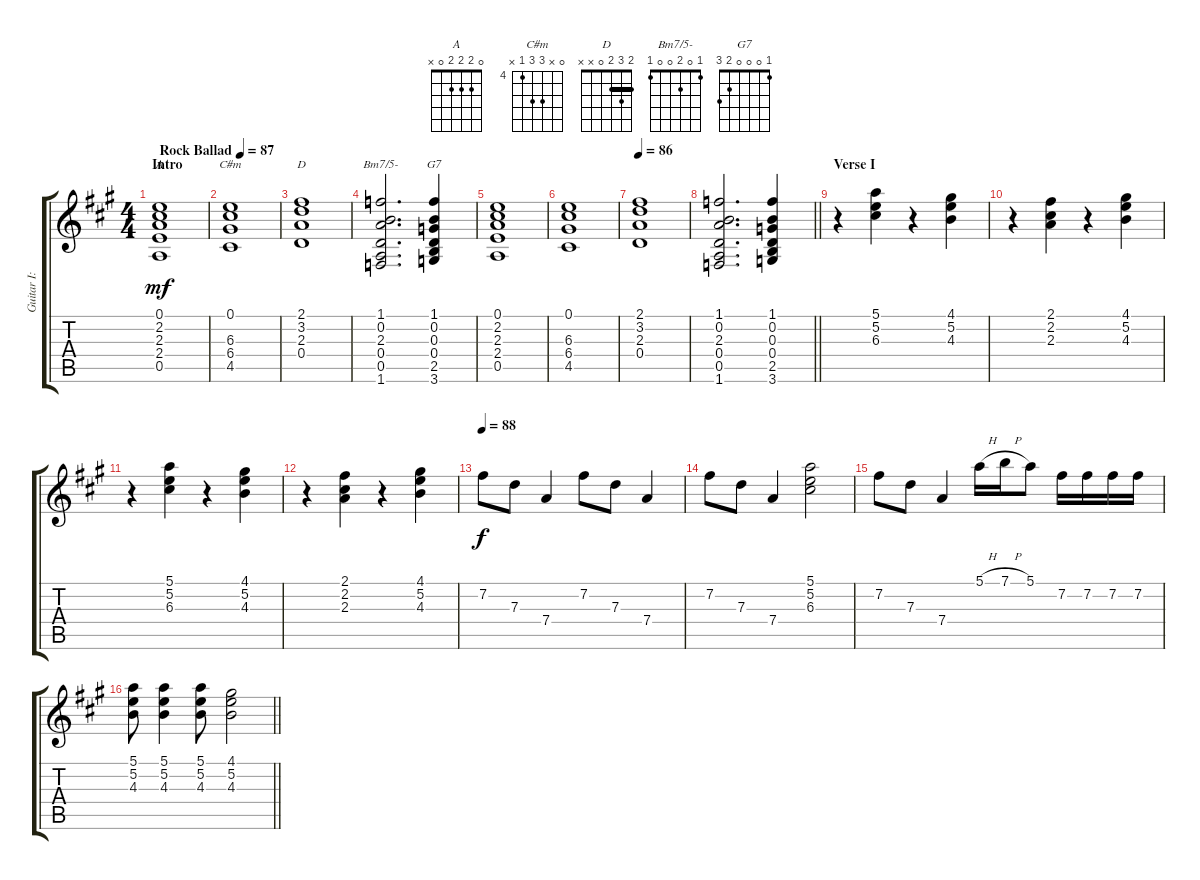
\track ("Guitar I: Jake" "Guitar I: ") {instrument electricguitarjazz}
\staff {score tabs}
\tuning (E4 B3 G3 D3 A2 E2) {hide}
\chord ("A" 0 2 2 2 0 x)
\chord ("C#m" 0 x 6 6 4 x) {firstfret 4}
\chord ("D" 2 3 2 0 x x) {barre 2}
\chord ("Bm7/5-" 1 0 2 0 0 1)
\chord ("G7" 1 0 0 0 2 3)
\ts (4 4)
\section ("" "Intro")
\tempo (87 "Rock Ballad")
\tempo 84
\tempo (87 "Rock Ballad")
\clef g2
\ks a
(0.1 2.2 2.3 2.4 0.5).1{ch "A" dy mf instrument electricguitarjazz} |
(0.1 6.3 6.4 4.5).1{ch "C#m"} |
(2.1 3.2 2.3 0.4).1{ch "D"} |
(1.1 0.2 2.3 0.4 0.5 1.6).2{d ch "Bm7/5-"} (1.1 0.2 0.3 0.4 2.5 3.6).4{ch "G7"} |
(0.1 2.2 2.3 2.4 0.5).1 |
(0.1 6.3 6.4 4.5).1 |
\tempo 86
(2.1 3.2 2.3 0.4).1 |
\barLineRight lightlight
(1.1 0.2 2.3 0.4 0.5 1.6).2{d} (1.1 0.2 0.3 0.4 2.5 3.6).4 |
\section ("" "Verse I")
r.4 (5.1 5.2 6.3).4 r.4 (4.1 5.2 4.3).4 |
r.4 (2.1 2.2 2.3).4 r.4 (4.1 5.2 4.3).4 |
r.4 (5.1 5.2 6.3).4 r.4 (4.1 5.2 4.3).4 |
r.4 (2.1 2.2 2.3).4 r.4 (4.1 5.2 4.3).4 |
\tempo 88
7.2.8{dy f} 7.3.8 7.4.4 7.2.8 7.3.8 7.4.4 |
7.2.8 7.3.8 7.4.4 (5.1 5.2 6.3).2 |
7.2.8 7.3.8 7.4.4 5.1{h}.16 7.1{h}.16 5.1.8 7.2.16 7.2.16 7.2.16 7.2.16 |
\barLineRight lightlight
(5.1 5.2 4.3).8 (5.1 5.2 4.3).4 (5.1 5.2 4.3).8 (4.1 5.2 4.3).2
